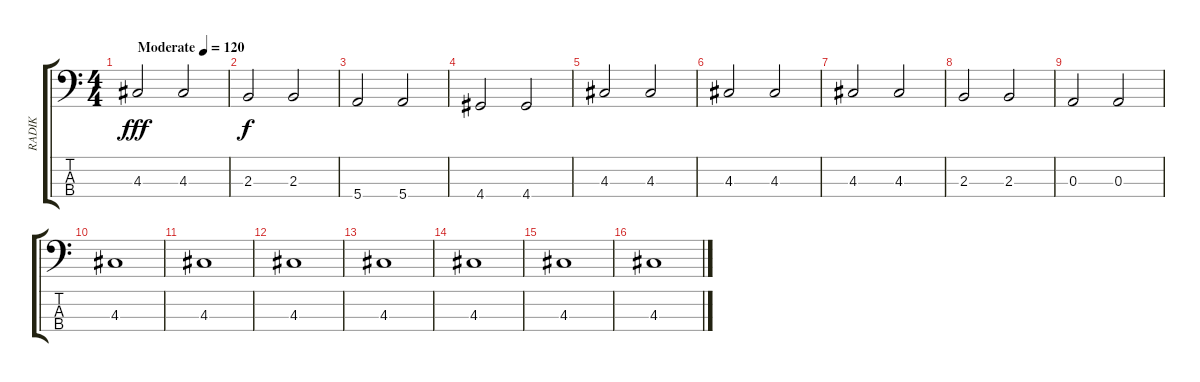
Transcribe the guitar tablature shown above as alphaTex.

\track ("RADIK" "RADIK") {instrument electricbasspick}
\staff {score tabs}
\tuning (G2 D2 A1 E1) {hide}
\ts (4 4)
\tempo (120 "Moderate")
\clef f4
\ks c
4.3.2{dy fff instrument electricbasspick} 4.3.2 |
2.3.2{dy f} 2.3.2 |
5.4.2 5.4.2 |
4.4.2 4.4.2 |
4.3.2 4.3.2 |
4.3.2 4.3.2 |
4.3.2 4.3.2 |
2.3.2 2.3.2 |
0.3.2 0.3.2 |
4.3.1 |
4.3.1 |
4.3.1 |
4.3.1 |
4.3.1 |
4.3.1 |
4.3.1
